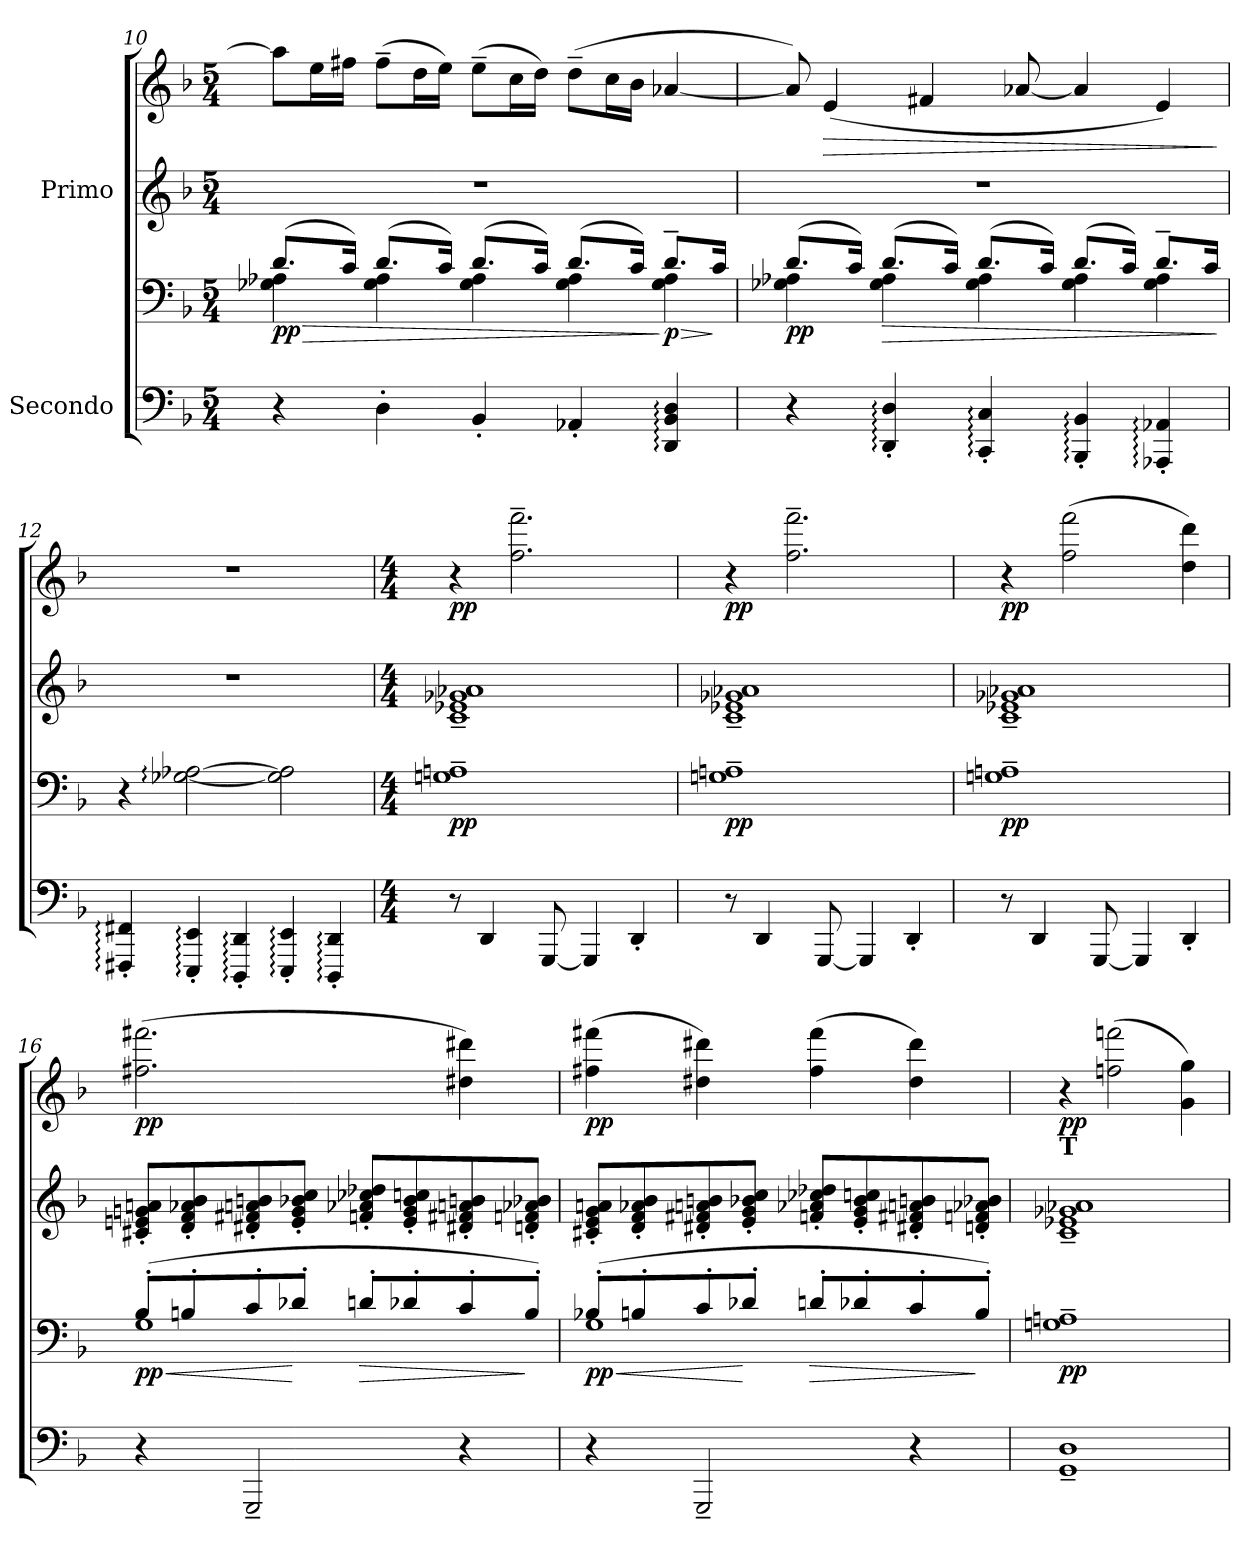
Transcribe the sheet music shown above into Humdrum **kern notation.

**kern	**kern	**dynam	**kern	**kern	**dynam
*part2	*part2	*part2	*part1	*part1	*part1
*staff4	*staff3	*staff3/4	*staff2	*staff1	*staff1/2
*I"Secondo	*	*	*I"Primo	*	*
*clefF4	*clefF4	*	*clefG2	*clefG2	*
*k[b-]	*k[b-]	*	*k[b-]	*k[b-]	*
*M5/4	*M5/4	*	*M5/4	*M5/4	*
=10	=10	=10	=10	=10	=10
!	!	!LO:HP:b	!	!	!
*	*^	*	*	*	*
!	!	!	!LO:DY:n=1:b	!	!	!
4r	(>8.d/L	4G-X\ 4A-X\	> pp	4%5r	8aa-\L]	.
.	.	.	.	.	16ee\L	.
.	16c/Jk)	.	.	.	16ff#X\JJ	.
4D'\	(>8.d/L	4G-\ 4A-\	.	.	(>8ff#~\L	.
.	.	.	.	.	16dd\L	.
.	16c/Jk)	.	.	.	16ee\JJ)	.
4BB-'/	(>8.d/L	4G-\ 4A-\	.	.	(>8ee~\L	.
.	.	.	.	.	16cc\L	.
.	16c/Jk)	.	.	.	16dd\JJ)	.
4AA-X'/	(>8.d/L	4G-\ 4A-\	.	.	(>8dd~\L	.
.	.	.	.	.	16cc\L	.
.	16c/Jk)	.	.	.	16b-\JJ	.
!	!	!	!LO:HP:n=1:b	!	!	!
!	!	!	!LO:DY:n=2:b	!	!	!
4DD/: 4BB-/: 4D/:	8.d~/L	4G-\: 4A-\:	] > p	.	[4a-X/	.
.	16c/Jk	.	]	.	.	.
=11	=11	=11	=11	=11	=11	=11
!	!	!	!LO:DY:b	!	!	!LO:DY:b
!	!	!	!	!	!	!LO:DY:n=1:b
4r	(>8.d/L	4G-X\ 4A-X\	pp	4%5r	8a-/])	other-dynamics p
!	!	!	!	!	!	!LO:HP:b
.	.	.	.	.	(<4e/	>
.	16c/Jk)	.	.	.	.	.
!	!	!	!LO:HP:b	!	!	!
4DD/:' 4D/:'	(>8.d/L	4G-\ 4A-\	>	.	.	.
.	.	.	.	.	4f#X/	.
.	16c/Jk)	.	.	.	.	.
4CC/:' 4C/:'	(>8.d/L	4G-\ 4A-\	.	.	.	.
.	.	.	.	.	[8a-X/	.
.	16c/Jk)	.	.	.	.	.
4BBB-/:' 4BB-/:'	(>8.d/L	4G-\ 4A-\	.	.	4a-/]	.
.	16c/Jk)	.	.	.	.	.
4AAA-X/:' 4AA-X/:'	8.d~/L	4G-\: 4A-\:	.	.	4e/)	.
.	16c/Jk	.	.	.	.	.
*	*v	*v	*	*	*	*
.	.	]	.	.	]
!!LO:PB:g=z
=12	=12	=12	=12	=12	=12
4FFF#X/:' 4FF#X/:'	4r	.	4%5r	4%5r	.
4EEE/:' 4EE/:'	[2G-X\: [2A-X\:	.	.	.	.
4DDD/:' 4DD/:'	.	.	.	.	.
4EEE/:' 4EE/:'	2G-\] 2A-\]	.	.	.	.
4DDD/:' 4DD/:'	.	.	.	.	.
=13	=13	=13	=13	=13	=13
*M4/4	*M4/4	*	*M4/4	*M4/4	*
!	!	!LO:DY:b	!	!	!LO:DY:b
8r	1Gn~ 1An~	pp	1c~ 1e-X~ 1g-X~ 1a-X~	4r	pp
4DD/	.	.	.	.	.
.	.	.	.	2.ff\~ 2.fff\~	.
[8GGG/	.	.	.	.	.
4GGG/]	.	.	.	.	.
4DD'/	.	.	.	.	.
=14	=14	=14	=14	=14	=14
!	!	!LO:DY:b	!	!	!LO:DY:b
8r	1Gn~ 1An~	pp	1c~ 1e-X~ 1g-X~ 1a-X~	4r	pp
4DD/	.	.	.	.	.
.	.	.	.	2.ff\~ 2.fff\~	.
[8GGG/	.	.	.	.	.
4GGG/]	.	.	.	.	.
4DD'/	.	.	.	.	.
=15	=15	=15	=15	=15	=15
!	!	!LO:DY:b	!	!	!LO:DY:b
8r	1Gn~ 1An~	pp	1c~ 1e-X~ 1g-X~ 1a-X~	4r	pp
4DD/	.	.	.	.	.
.	.	.	.	(>2ff\ 2fff\	.
[8GGG/	.	.	.	.	.
4GGG/]	.	.	.	.	.
4DD'/	.	.	.	4dd\ 4ddd\)	.
=16	=16	=16	=16	=16	=16
*	*	*	*	*MM45	*
!	!	!LO:HP:b	!	!	!
*	*^	*	*	*	*
!	!	!	!LO:DY:n=1:b	!	!	!LO:DY:b
4r	(>8B-'/L	1G	< pp	8c#X/' 8en/' 8gn/' 8an/'L	(>2.ff#X\ 2.fff#X\	pp
.	8Bn'/	.	.	8d/' 8f/' 8a-X/' 8b-/'	.	.
2GGG~/	8c'/	.	.	8d#X/' 8f#X/' 8an/' 8bn/'	.	.
.	8d-X'/J	.	[	8e/' 8g/' 8b-X/' 8cc/'J	.	.
!	!	!	!LO:HP:b	!	!	!
.	8dn'/L	.	>	8fn/' 8a-X/' 8cc-X/' 8dd-X/'L	.	.
.	8d-X'/	.	.	8e/' 8g/' 8b-/' 8ccn/'	.	.
4r	8c'/	.	.	8d#X/' 8f#X/' 8an/' 8bn/'	4dd#X\ 4ddd#X\)	.
.	8B'/J)	.	]	8dn/' 8fn/' 8a-X/' 8b-X/'J	.	.
!!LO:LB:g=z
=17	=17	=17	=17	=17	=17	=17
!	!	!	!LO:HP:b	!	!	!
!	!	!	!LO:DY:n=1:b	!	!	!LO:DY:b
4r	(>8B-X'/L	1G	< pp	8c#X/' 8e/' 8g/' 8an/'L	(>4ff#X\ 4fff#X\	pp
.	8Bn'/	.	.	8d/' 8f/' 8a-X/' 8b-/'	.	.
2GGG~/	8c'/	.	.	8d#X/' 8f#X/' 8an/' 8bn/'	4dd#X\ 4ddd#X\)	.
.	8d-X'/J	.	[	8e/' 8g/' 8b-X/' 8cc/'J	.	.
!	!	!	!LO:HP:b	!	!	!
.	8dn'/L	.	>	8fn/' 8a-X/' 8cc-X/' 8dd-X/'L	(>4ff#\ 4fff#\	.
.	8d-X'/	.	.	8e/' 8g/' 8b-/' 8ccn/'	.	.
4r	8c'/	.	.	8d#X/' 8f#X/' 8an/' 8bn/'	4dd#\ 4ddd#\)	.
.	8B'/J)	.	]	8dn/' 8fn/' 8a-X/' 8b-X/'J	.	.
*	*v	*v	*	*	*	*
=18	=18	=18	=18	=18	=18
!	!	!	!	!LO:TX:b:B:t=T	!
!	!	!LO:DY:b	!	!	!LO:DY:b
1GG~ 1D~	1Gn~ 1An~	pp	1c~ 1e-X~ 1g-X~ 1a-X~	4r	pp
.	.	.	.	(>2ffn\ 2fffn\	.
.	.	.	.	4g\ 4gg\)	.
=	=	=	=	=	=
*-	*-	*-	*-	*-	*-
